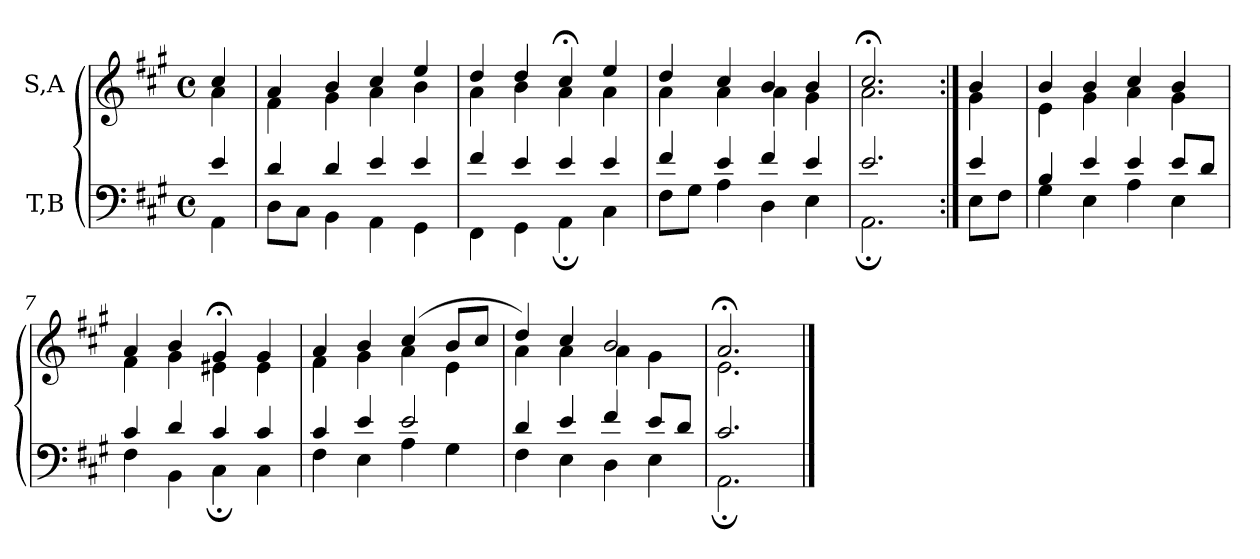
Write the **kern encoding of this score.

**kern	**kern
*part2	*part1
*staff2	*staff1
*I"T,B	*I"S,A
*clefF4	*clefG2
*k[f#c#g#]	*k[f#c#g#]
*M4/4	*M4/4
*met(c)	*met(c)
=	=
*^	*^
4e	4AA	4cc#	4a
=1	=1	=1	=1
4d	8DL	4a	4f#
.	8C#J	.	.
4d	4BB	4b	4g#
4e	4AA	4cc#	4a
4e	4GG#	4ee	4b
=2	=2	=2	=2
4f#	4FF#	4dd	4a
4e	4GG#	4dd	4b
4e	4AA;	4cc#;<	4a
4e	4C#	4ee	4a
=3	=3	=3	=3
4f#	8F#L	4dd	4a
.	8G#J	.	.
4e	4A	4cc#	4a
4f#	4D	4b	4a
4e	4E	4b	4g#
=614	=614	=614	=614
2.e	2.AA;	2.cc#;<	2.a
=615:|!	=615:|!	=615:|!	=615:|!
4e	8EL	4b	4g#
.	8F#J	.	.
=6	=6	=6	=6
4B	4G#	4b	4e
4e	4E	4b	4g#
4e	4A	4cc#	4a
8eL	4E	4b	4g#
8dJ	.	.	.
=7	=7	=7	=7
4c#	4F#	4a	4f#
4d	4BB	4b	4g#
4c#	4C#;	4g#;<	4e#X
4c#	4C#	4g#	4e#
=8	=8	=8	=8
4c#	4F#	4a	4f#
4e	4E	4b	4g#
2e	4A	(>4cc#	4a
.	4G#	8bL	4e
.	.	8cc#J	.
=9	=9	=9	=9
4d	4F#	4dd)	4a
4e	4E	4cc#	4a
4f#	4D	2b	4a
8eL	4E	.	4g#
8dJ	.	.	.
=620	=620	=620	=620
2.c#	2.AA;	2.a;<	2.e
*v	*v	*	*
*	*v	*v
==	==
*-	*-
